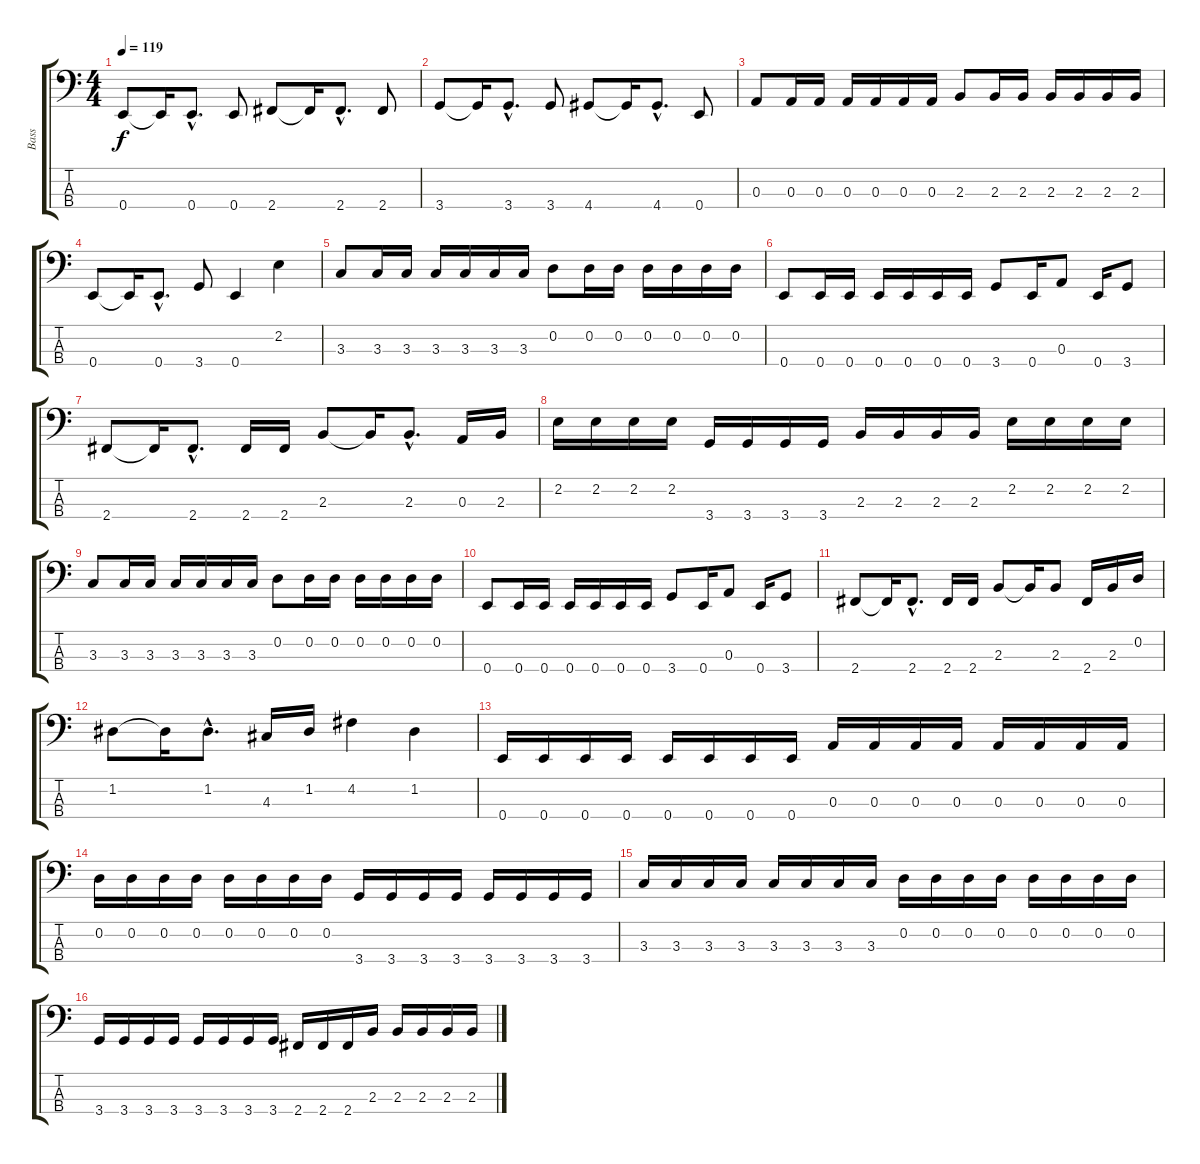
\track ("Bass" "Bass") {instrument electricbasspick}
\staff {score tabs}
\tuning (G2 D2 A1 E1) {hide}
\ts (4 4)
\tempo 119
\clef f4
\ks c
0.4.8{dy f} 0.4{t}.16 0.4{hac}.8{d} 0.4.8 2.4.8 2.4{t}.16 2.4{hac}.8{d} 2.4.8 |
3.4.8 3.4{t}.16 3.4{hac}.8{d} 3.4.8 4.4.8 4.4{t}.16 4.4{hac}.8{d} 0.4.8 |
0.3.8 0.3.16 0.3.16 0.3.16 0.3.16 0.3.16 0.3.16 2.3.8 2.3.16 2.3.16 2.3.16 2.3.16 2.3.16 2.3.16 |
0.4.8 0.4{t}.16 0.4{hac}.8{d} 3.4.8 0.4.4 2.2.4 |
3.3.8 3.3.16 3.3.16 3.3.16 3.3.16 3.3.16 3.3.16 0.2.8 0.2.16 0.2.16 0.2.16 0.2.16 0.2.16 0.2.16 |
0.4.8 0.4.16 0.4.16 0.4.16 0.4.16 0.4.16 0.4.16 3.4.8 0.4.16 0.3.8 0.4.16 3.4.8 |
2.4.8 2.4{t}.16 2.4{hac}.8{d} 2.4.16 2.4.16 2.3.8 2.3{t}.16 2.3{hac}.8{d} 0.3.16 2.3.16 |
2.2.16 2.2.16 2.2.16 2.2.16 3.4.16 3.4.16 3.4.16 3.4.16 2.3.16 2.3.16 2.3.16 2.3.16 2.2.16 2.2.16 2.2.16 2.2.16 |
3.3.8 3.3.16 3.3.16 3.3.16 3.3.16 3.3.16 3.3.16 0.2.8 0.2.16 0.2.16 0.2.16 0.2.16 0.2.16 0.2.16 |
0.4.8 0.4.16 0.4.16 0.4.16 0.4.16 0.4.16 0.4.16 3.4.8 0.4.16 0.3.8 0.4.16 3.4.8 |
2.4.8 2.4{t}.16 2.4{hac}.8{d} 2.4.16 2.4.16 2.3.8 2.3{t}.16 2.3.8 2.4.16 2.3.16 0.2.16 |
1.2.8 1.2{t}.16 1.2{hac}.8{d} 4.3.16 1.2.16 4.2.4 1.2.4 |
0.4.16 0.4.16 0.4.16 0.4.16 0.4.16 0.4.16 0.4.16 0.4.16 0.3.16 0.3.16 0.3.16 0.3.16 0.3.16 0.3.16 0.3.16 0.3.16 |
0.2.16 0.2.16 0.2.16 0.2.16 0.2.16 0.2.16 0.2.16 0.2.16 3.4.16 3.4.16 3.4.16 3.4.16 3.4.16 3.4.16 3.4.16 3.4.16 |
3.3.16 3.3.16 3.3.16 3.3.16 3.3.16 3.3.16 3.3.16 3.3.16 0.2.16 0.2.16 0.2.16 0.2.16 0.2.16 0.2.16 0.2.16 0.2.16 |
3.4.16 3.4.16 3.4.16 3.4.16 3.4.16 3.4.16 3.4.16 3.4.16 2.4.16 2.4.16 2.4.16 2.3.16 2.3.16 2.3.16 2.3.16 2.3.16
